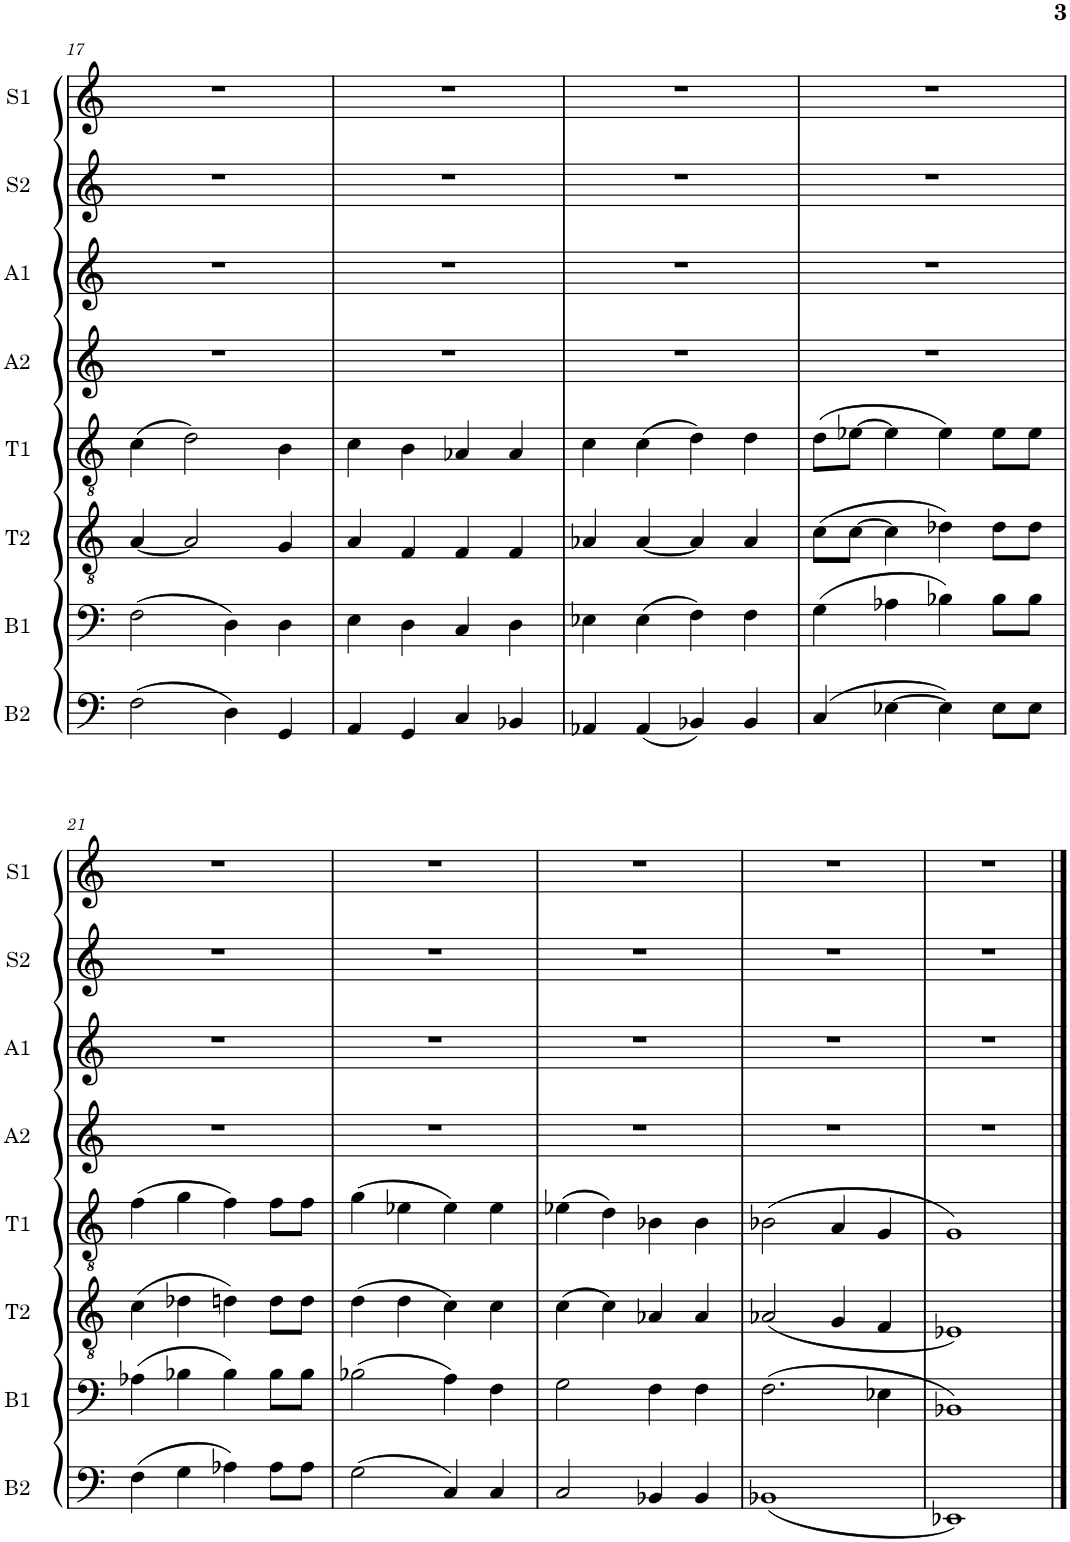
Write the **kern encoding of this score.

**kern	**kern	**kern	**kern	**kern	**kern	**kern	**kern
*part8	*part7	*part6	*part5	*part4	*part3	*part2	*part1
*staff8	*staff7	*staff6	*staff5	*staff4	*staff3	*staff2	*staff1
*I"B2	*I"B1	*I"T2	*I"T1	*I"A2	*I"A1	*I"S2	*I"S1
*I'B2	*I'B1	*I'T2	*I'T1	*I'A2	*I'A1	*I'S2	*I'S1
!!LO:PB:g=z
*clefF4	*clefF4	*clefGv2	*clefGv2	*clefG2	*clefG2	*clefG2	*clefG2
*k[]	*k[]	*k[]	*k[]	*k[]	*k[]	*k[]	*k[]
*M4/4	*M4/4	*M4/4	*M4/4	*M4/4	*M4/4	*M4/4	*M4/4
=17	=17	=17	=17	=17	=17	=17	=17
(2F\	(2F\	[4A/	(4c\	1r	1r	1r	1r
.	.	2A/]	2d\)	.	.	.	.
4D\)	4D\)	.	.	.	.	.	.
4GG/	4D\	4G/	4B\	.	.	.	.
=18	=18	=18	=18	=18	=18	=18	=18
4AA/	4E\	4A/	4c\	1r	1r	1r	1r
4GG/	4D\	4F/	4B\	.	.	.	.
4C/	4C/	4F/	4A-X/	.	.	.	.
4BB-X/	4D\	4F/	4A-/	.	.	.	.
=19	=19	=19	=19	=19	=19	=19	=19
4AA-X/	4E-X\	4A-X/	4c\	1r	1r	1r	1r
(4AA-/	(4E-\	[4A-/	(4c\	.	.	.	.
4BB-X/)	4F\)	4A-/]	4d\)	.	.	.	.
4BB-/	4F\	4A-/	4d\	.	.	.	.
=20	=20	=20	=20	=20	=20	=20	=20
(4C/	(4G\	(8c\L	(8d\L	1r	1r	1r	1r
.	.	[8c\J	[8e-X\J	.	.	.	.
[4E-X\	4A-X\	4c\]	4e-\]	.	.	.	.
4E-\])	4B-X\)	4d-X\)	4e-\)	.	.	.	.
8E-\L	8B-\L	8d-\L	8e-\L	.	.	.	.
8E-\J	8B-\J	8d-\J	8e-\J	.	.	.	.
!!LO:LB:g=z
=21	=21	=21	=21	=21	=21	=21	=21
(4F\	(4A-X\	(4c\	(4f\	1r	1r	1r	1r
4G\	4B-X\	4d-X\	4g\	.	.	.	.
4A-X\)	4B-\)	4dn\)	4f\)	.	.	.	.
8A-\L	8B-\L	8d\L	8f\L	.	.	.	.
8A-\J	8B-\J	8d\J	8f\J	.	.	.	.
=22	=22	=22	=22	=22	=22	=22	=22
(2G\	(2B-X\	(4d\	(4g\	1r	1r	1r	1r
.	.	4d\	4e-X\	.	.	.	.
4C/)	4A\)	4c\)	4e-\)	.	.	.	.
4C/	4F\	4c\	4e-\	.	.	.	.
=23	=23	=23	=23	=23	=23	=23	=23
2C/	2G\	(4c\	(4e-X\	1r	1r	1r	1r
.	.	4c\)	4d\)	.	.	.	.
4BB-X/	4F\	4A-X/	4B-X\	.	.	.	.
4BB-/	4F\	4A-/	4B-\	.	.	.	.
=24	=24	=24	=24	=24	=24	=24	=24
(1BB-X	(2.F\	(2A-X/	(2B-X\	1r	1r	1r	1r
.	.	4G/	4A/	.	.	.	.
.	4E-X\	4F/	4G/	.	.	.	.
=25	=25	=25	=25	=25	=25	=25	=25
1EE-X)	1BB-X)	1E-X)	1G)	1r	1r	1r	1r
==	==	==	==	==	==	==	==
*-	*-	*-	*-	*-	*-	*-	*-
